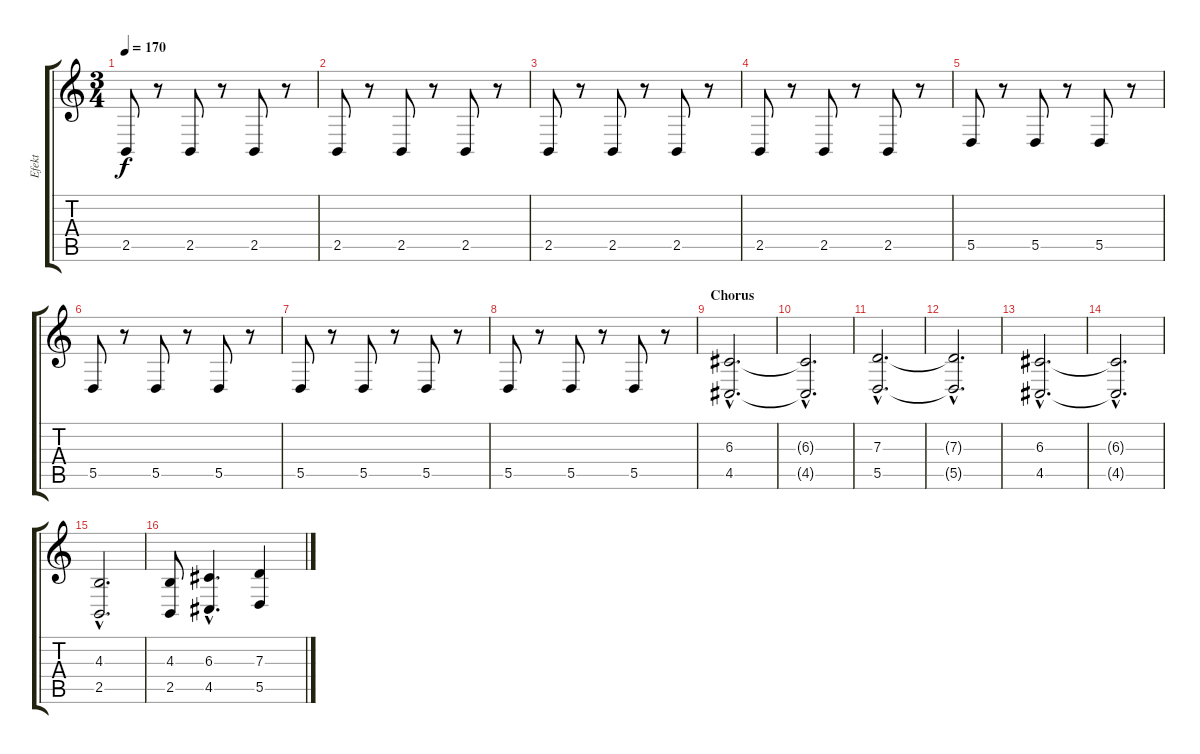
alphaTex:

\track ("Efekt" "Efekt") {instrument fx7echoes}
\staff {score tabs}
\tuning (E4 B3 G3 D3 A2 E2) {hide}
\ts (3 4)
\tempo 170
\clef g2
\ks c
2.5.8{dy f volume 16} r.8 2.5.8{volume 13} r.8 2.5.8{volume 10} r.8 |
2.5.8{volume 16} r.8 2.5.8{volume 13} r.8 2.5.8{volume 10} r.8 |
2.5.8{volume 16} r.8 2.5.8{volume 13} r.8 2.5.8{volume 10} r.8 |
2.5.8{volume 16} r.8 2.5.8{volume 13} r.8 2.5.8{volume 10} r.8 |
5.5.8{volume 16} r.8 5.5.8{volume 13} r.8 5.5.8{volume 10} r.8 |
5.5.8{volume 16} r.8 5.5.8{volume 13} r.8 5.5.8{volume 10} r.8 |
5.5.8{volume 16} r.8 5.5.8{volume 13} r.8 5.5.8{volume 10} r.8 |
5.5.8{volume 16} r.8 5.5.8{volume 13} r.8 5.5.8{volume 10} r.8 |
\section ("" "Chorus")
(6.3{hac} 4.5{hac}).2{d volume 7} |
(6.3{hac t} 4.5{hac t}).2{d} |
(7.3{hac} 5.5{hac}).2{d} |
(7.3{hac t} 5.5{hac t}).2{d} |
(6.3{hac} 4.5{hac}).2{d} |
(6.3{hac t} 4.5{hac t}).2{d} |
(4.3{hac} 2.5{hac}).2{d} |
(4.3 2.5).8 (6.3{hac} 4.5{hac}).4{d} (7.3 5.5).4
